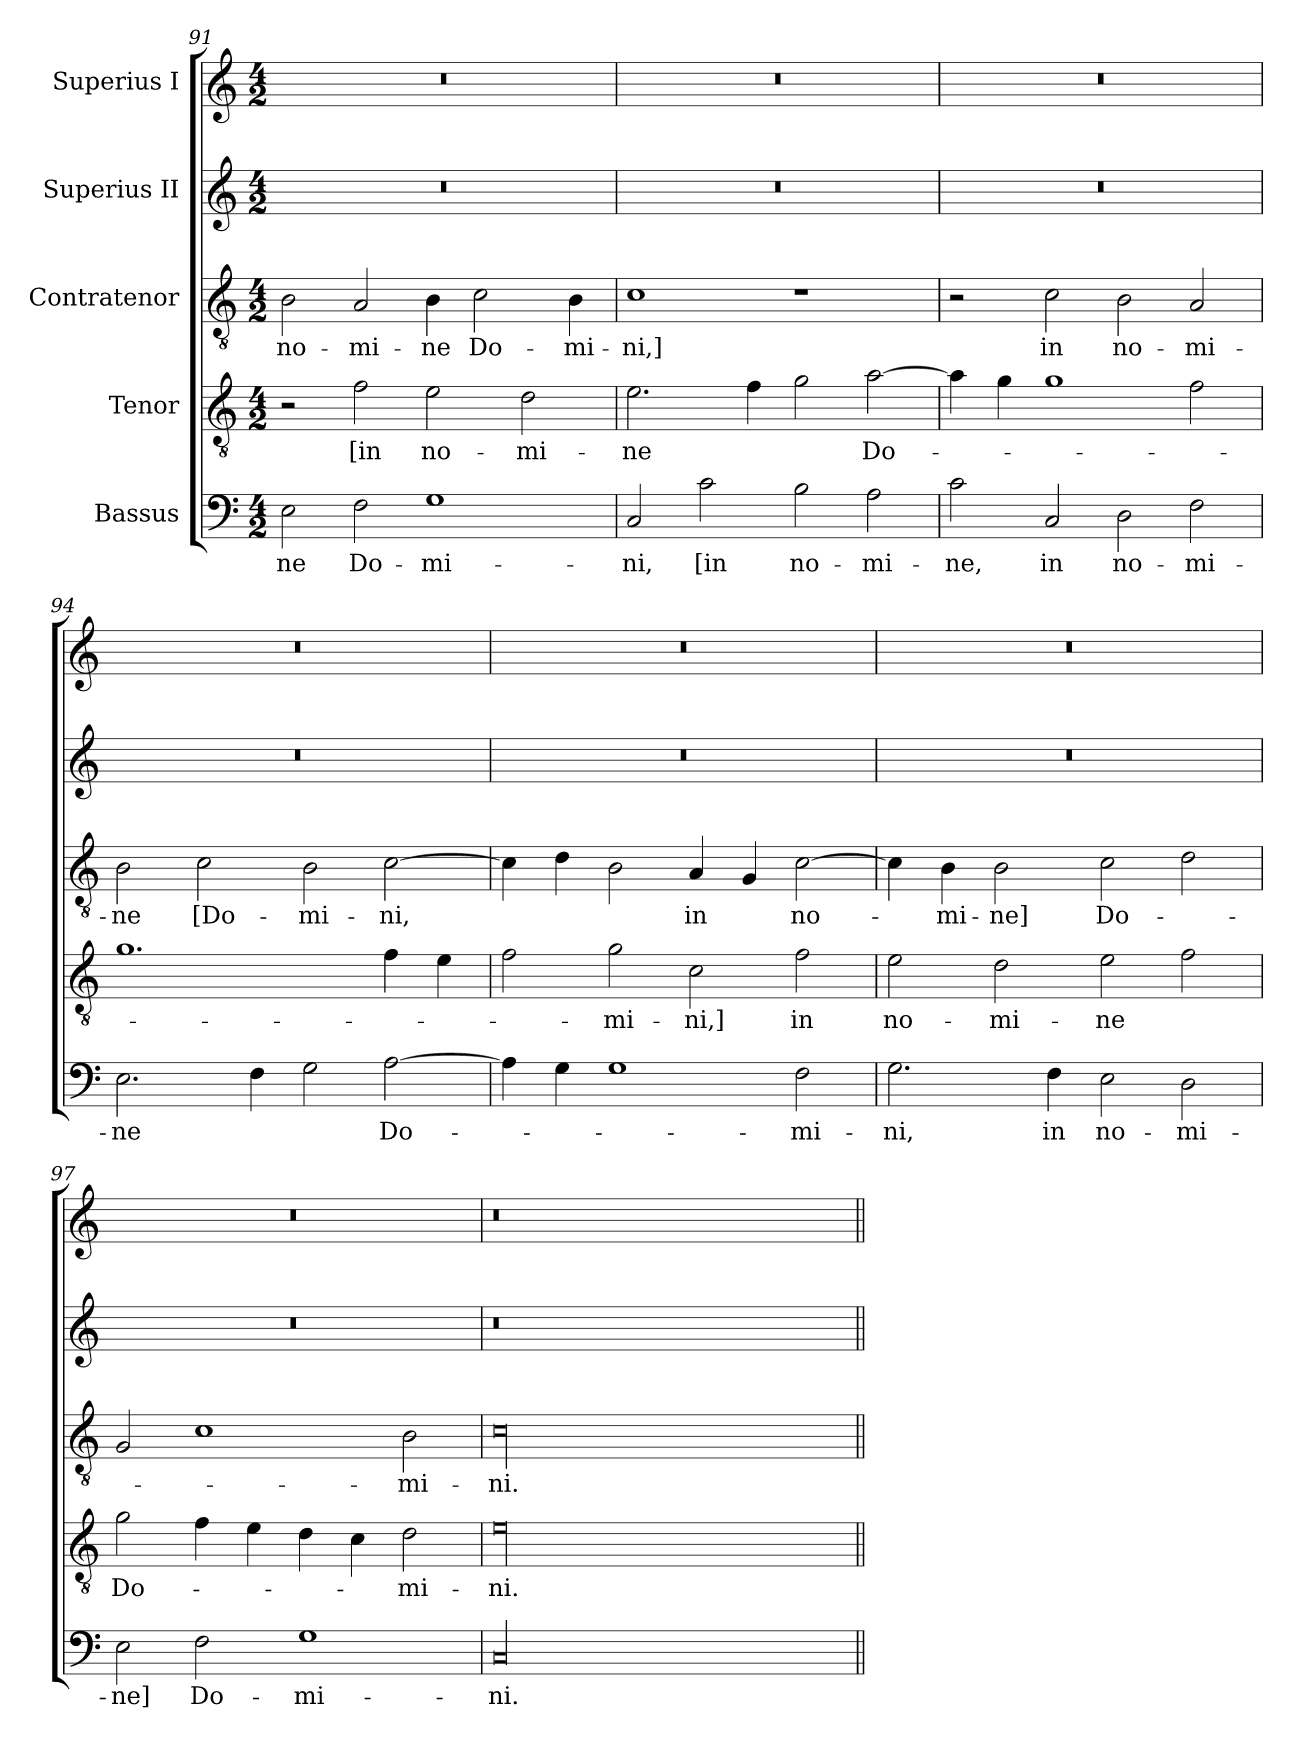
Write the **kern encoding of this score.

**kern	**text	**kern	**text	**kern	**text	**kern	**kern
*part5	*part5	*part4	*part4	*part3	*part3	*part2	*part1
*staff5	*staff5	*staff4	*staff4	*staff3	*staff3	*staff2	*staff1
*I"Bassus	*	*I"Tenor	*	*I"Contratenor	*	*I"Superius II	*I"Superius I
*clefF4	*	*clefGv2	*	*clefGv2	*	*clefG2	*clefG2
*k[]	*	*k[]	*	*k[]	*	*k[]	*k[]
*M4/2	*	*M4/2	*	*M4/2	*	*M4/2	*M4/2
=91	=91	=91	=91	=91	=91	=91	=91
2E\	-ne	2r	.	2B\	no-	0r	0r
2F\	Do-	2f\	[in	2A/	-mi-	.	.
1G\	-mi-	2e\	no-	4B\	-ne	.	.
.	.	.	.	2c\	Do-	.	.
.	.	2d\	-mi-	.	.	.	.
.	.	.	.	4B\	-mi-	.	.
=92	=92	=92	=92	=92	=92	=92	=92
2C/	-ni,	2.e\	-ne	1c\	-ni,]	0r	0r
2c\	[in	.	.	.	.	.	.
.	.	4f\	.	.	.	.	.
2B\	no-	2g\	.	1r	.	.	.
2A\	-mi-	[2a\	Do-	.	.	.	.
=93	=93	=93	=93	=93	=93	=93	=93
2c\	-ne,	4a\]	.	2r	.	0r	0r
.	.	4g\	.	.	.	.	.
2C/	in	1g\	.	2c\	in	.	.
2D\	no-	.	.	2B\	no-	.	.
2F\	-mi-	2f\	.	2A/	-mi-	.	.
=94	=94	=94	=94	=94	=94	=94	=94
2.E\	-ne	1.g\	.	2B\	-ne	0r	0r
.	.	.	.	2c\	[Do-	.	.
4F\	.	.	.	.	.	.	.
2G\	.	.	.	2B\	-mi-	.	.
[2A\	Do-	4f\	.	[2c\	-ni,	.	.
.	.	4e\	.	.	.	.	.
=95	=95	=95	=95	=95	=95	=95	=95
4A\]	.	2f\	.	4c\]	.	0r	0r
4G\	.	.	.	4d\	.	.	.
1G\	.	2g\	-mi-	2B\	.	.	.
.	.	2c\	-ni,]	4A/	in	.	.
.	.	.	.	4G/	.	.	.
2F\	-mi-	2f\	in	[2c\	no-	.	.
=96	=96	=96	=96	=96	=96	=96	=96
2.G\	-ni,	2e\	no-	4c\]	.	0r	0r
.	.	.	.	4B\	-mi-	.	.
.	.	2d\	-mi-	2B\	-ne]	.	.
4F\	in	.	.	.	.	.	.
2E\	no-	2e\	-ne	2c\	Do-	.	.
2D\	-mi-	2f\	.	2d\	.	.	.
=97	=97	=97	=97	=97	=97	=97	=97
2E\	-ne]	2g\	Do-	2G/	.	0r	0r
2F\	Do-	4f\	.	1c\	.	.	.
.	.	4e\	.	.	.	.	.
1G\	-mi-	4d\	.	.	.	.	.
.	.	4c\	.	.	.	.	.
.	.	2d\	-mi-	2B\	-mi-	.	.
=98	=98	=98	=98	=98	=98	=98	=98
00C/	-ni.	00e\	-ni.	00c\	-ni.	0r	0r
.	.	.	.	.	.	0ryy	0ryy
=||	=||	=||	=||	=||	=||	=||	=||
*-	*-	*-	*-	*-	*-	*-	*-
